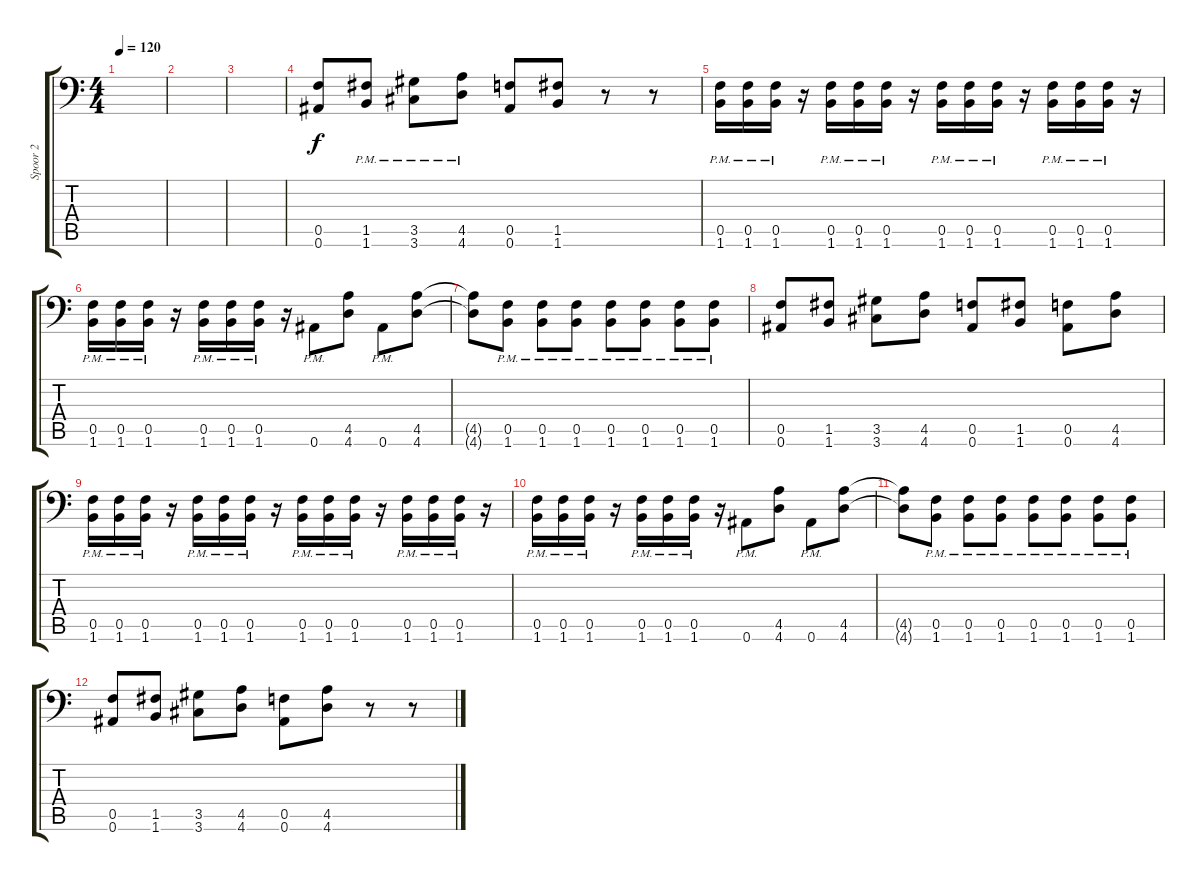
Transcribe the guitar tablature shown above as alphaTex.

\track ("Spoor 2" "Spoor 2") {instrument distortionguitar}
\staff {score tabs}
\tuning (C4 G3 Eb3 Bb2 F2 Bb1) {hide}
\ts (4 4)
\tempo 120
\clef f4
\ks c
|
|
|
(0.5 0.6).8 (1.5{pm} 1.6{pm}).8 (3.5{pm} 3.6{pm}).8 (4.5{pm} 4.6{pm}).8 (0.5 0.6).8 (1.5 1.6).8 r.8 r.8 |
(0.5{pm} 1.6{pm}).16 (0.5{pm} 1.6{pm}).16 (0.5{pm} 1.6{pm}).16 r.16 (0.5{pm} 1.6{pm}).16 (0.5{pm} 1.6{pm}).16 (0.5{pm} 1.6{pm}).16 r.16 (0.5{pm} 1.6{pm}).16 (0.5{pm} 1.6{pm}).16 (0.5{pm} 1.6{pm}).16 r.16 (0.5{pm} 1.6{pm}).16 (0.5{pm} 1.6{pm}).16 (0.5{pm} 1.6{pm}).16 r.16 |
(0.5{pm} 1.6{pm}).16 (0.5{pm} 1.6{pm}).16 (0.5{pm} 1.6{pm}).16 r.16 (0.5{pm} 1.6{pm}).16 (0.5{pm} 1.6{pm}).16 (0.5{pm} 1.6{pm}).16 r.16 0.6{pm}.8 (4.5 4.6).8 0.6{pm}.8 (4.5 4.6).8 |
(4.5{t} 4.6{t}).8 (0.5{pm} 1.6{pm}).8 (0.5{pm} 1.6{pm}).8 (0.5{pm} 1.6{pm}).8 (0.5{pm} 1.6{pm}).8 (0.5{pm} 1.6{pm}).8 (0.5{pm} 1.6{pm}).8 (0.5{pm} 1.6{pm}).8 |
(0.5 0.6).8 (1.5 1.6).8 (3.5 3.6).8 (4.5 4.6).8 (0.5 0.6).8 (1.5 1.6).8 (0.5 0.6).8 (4.5 4.6).8 |
(0.5{pm} 1.6{pm}).16 (0.5{pm} 1.6{pm}).16 (0.5{pm} 1.6{pm}).16 r.16 (0.5{pm} 1.6{pm}).16 (0.5{pm} 1.6{pm}).16 (0.5{pm} 1.6{pm}).16 r.16 (0.5{pm} 1.6{pm}).16 (0.5{pm} 1.6{pm}).16 (0.5{pm} 1.6{pm}).16 r.16 (0.5{pm} 1.6{pm}).16 (0.5{pm} 1.6{pm}).16 (0.5{pm} 1.6{pm}).16 r.16 |
(0.5{pm} 1.6{pm}).16 (0.5{pm} 1.6{pm}).16 (0.5{pm} 1.6{pm}).16 r.16 (0.5{pm} 1.6{pm}).16 (0.5{pm} 1.6{pm}).16 (0.5{pm} 1.6{pm}).16 r.16 0.6{pm}.8 (4.5 4.6).8 0.6{pm}.8 (4.5 4.6).8 |
(4.5{t} 4.6{t}).8 (0.5{pm} 1.6{pm}).8 (0.5{pm} 1.6{pm}).8 (0.5{pm} 1.6{pm}).8 (0.5{pm} 1.6{pm}).8 (0.5{pm} 1.6{pm}).8 (0.5{pm} 1.6{pm}).8 (0.5{pm} 1.6{pm}).8 |
(0.5 0.6).8 (1.5 1.6).8 (3.5 3.6).8 (4.5 4.6).8 (0.5 0.6).8 (4.5 4.6).8 r.8 r.8
